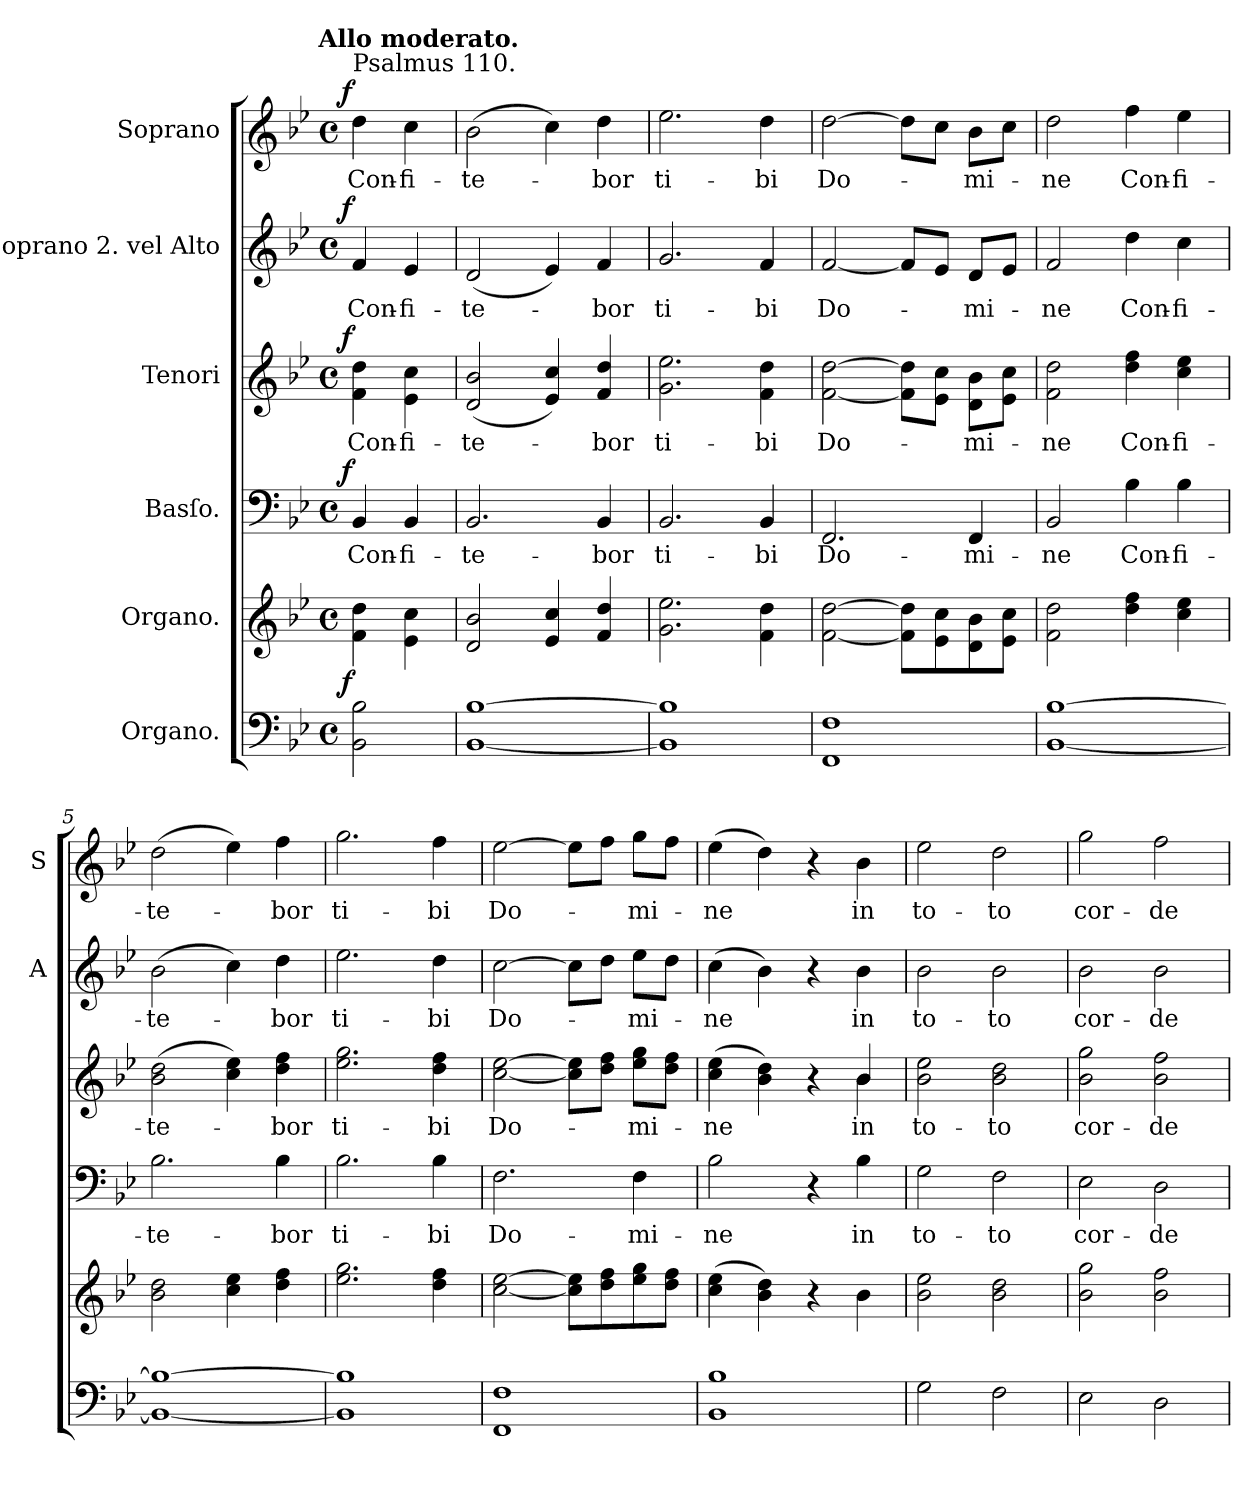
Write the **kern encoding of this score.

**kern	**kern	**dynam	**kern	**text	**dynam	**kern	**text	**dynam	**kern	**text	**dynam	**kern	**text	**dynam
*part6	*part5	*part5	*part4	*part4	*part4	*part3	*part3	*part3	*part2	*part2	*part2	*part1	*part1	*part1
*staff6	*staff5	*staff5	*staff4	*staff4	*staff4	*staff3	*staff3	*staff3	*staff2	*staff2	*staff2	*staff1	*staff1	*staff1
*I"Organo.	*I"Organo.	*	*I"Basſo.	*	*	*I"Tenori	*	*	*I"Soprano 2. vel Alto	*	*	*I"Soprano	*	*
*	*	*	*	*	*	*	*	*	*I'A	*	*	*I'S	*	*
*clefF4	*clefG2	*	*clefF4	*	*	*clefG2	*	*	*clefG2	*	*	*clefG2	*	*
*	*	*	*	*	*	*ITrd8c12	*	*	*	*	*	*	*	*
*k[b-e-]	*k[b-e-]	*	*k[b-e-]	*	*	*k[b-e-]	*	*	*k[b-e-]	*	*	*k[b-e-]	*	*
!!LO:TX:omd:t=Allo moderato.
*M4/4	*M4/4	*	*M4/4	*	*	*M4/4	*	*	*M4/4	*	*	*M4/4	*	*
*met(c)	*met(c)	*	*met(c)	*	*	*met(c)	*	*	*met(c)	*	*	*met(c)	*	*
=	=	=	=	=	=	=	=	=	=	=	=	=	=	=
!	!	!	!	!	!	!	!	!	!	!	!	!LO:TX:a:t=Psalmus 110.	!	!
!	!	!LO:DY:rj	!	!LO:LY:i	!LO:DY:b:rj	!	!	!LO:DY:b:rj	!	!LO:LY:i	!LO:DY:b:rj	!	!	!LO:DY:b:rj
2BB-\ 2B-\	4f\ 4dd\	f	4BB-/	Con-	f	4F\ 4d\	Con-	f	4f/	Con-	f	4dd\	Con-	f
!	!	!	!	!LO:LY:i	!	!	!	!	!	!LO:LY:i	!	!	!	!
.	4e-\ 4cc\	.	4BB-/	-fi-	.	4E-\ 4c\	-fi-	.	4e-/	-fi-	.	4cc\	-fi-	.
=1	=1	=1	=1	=1	=1	=1	=1	=1	=1	=1	=1	=1	=1	=1
!	!	!	!	!LO:LY:i	!	!	!	!	!	!LO:LY:i	!	!	!	!
[1BB- [1B-	2d/ 2b-/	.	2.BB-/	-te-	.	(2D/ 2B-/	-te-	.	(2d/	-te-	.	(2b-\	-te-	.
.	4e-/ 4cc/	.	.	.	.	4E-/ 4c/)	.	.	4e-/)	.	.	4cc\)	.	.
!	!	!	!	!LO:LY:i	!	!	!	!	!	!LO:LY:i	!	!	!	!
.	4f/ 4dd/	.	4BB-/	-bor	.	4F/ 4d/	-bor	.	4f/	-bor	.	4dd\	-bor	.
=2	=2	=2	=2	=2	=2	=2	=2	=2	=2	=2	=2	=2	=2	=2
!	!	!	!	!LO:LY:i	!	!	!	!	!	!LO:LY:i	!	!	!	!
1BB-] 1B-]	2.g\ 2.ee-\	.	2.BB-/	ti-	.	2.G\ 2.e-\	ti-	.	2.g/	ti-	.	2.ee-\	ti-	.
!	!	!	!	!LO:LY:i	!	!	!	!	!	!LO:LY:i	!	!	!	!
.	4f\ 4dd\	.	4BB-/	-bi	.	4F\ 4d\	-bi	.	4f/	-bi	.	4dd\	-bi	.
=3	=3	=3	=3	=3	=3	=3	=3	=3	=3	=3	=3	=3	=3	=3
!	!	!	!	!LO:LY:i	!	!	!	!	!	!LO:LY:i	!	!	!	!
1FF 1F	[2f\ [2dd\	.	2.FF/	Do-	.	[2F\ [2d\	Do-	.	[2f/	Do-	.	[2dd\	Do-	.
.	8f]\ 8dd]\L	.	.	.	.	8F]\ 8d]\L	.	.	8f/L]	.	.	8dd\L]	.	.
.	8e-\ 8cc\	.	.	.	.	8E-\ 8c\J	.	.	8e-/J	.	.	8cc\J	.	.
!	!	!	!	!LO:LY:i	!	!	!	!	!	!LO:LY:i	!	!	!	!
.	8d\ 8b-\	.	4FF/	-mi-	.	8D\ 8B-\L	-mi-	.	8d/L	-mi-	.	8b-\L	-mi-	.
.	8e-\ 8cc\J	.	.	.	.	8E-\ 8c\J	.	.	8e-/J	.	.	8cc\J	.	.
=4	=4	=4	=4	=4	=4	=4	=4	=4	=4	=4	=4	=4	=4	=4
!	!	!	!	!LO:LY:i	!	!	!	!	!	!LO:LY:i	!	!	!	!
[1BB- [1B-	2f\ 2dd\	.	2BB-/	-ne	.	2F\ 2d\	-ne	.	2f/	-ne	.	2dd\	-ne	.
!	!	!	!	!LO:LY:i	!	!	!	!	!	!LO:LY:i	!	!	!	!
.	4dd\ 4ff\	.	4B-\	Con-	.	4d\ 4f\	Con-	.	4dd\	Con-	.	4ff\	Con-	.
!	!	!	!	!LO:LY:i	!	!	!	!	!	!LO:LY:i	!	!	!	!
.	4cc\ 4ee-\	.	4B-\	-fi-	.	4c\ 4e-\	-fi-	.	4cc\	-fi-	.	4ee-\	-fi-	.
=5	=5	=5	=5	=5	=5	=5	=5	=5	=5	=5	=5	=5	=5	=5
!	!	!	!	!LO:LY:i	!	!	!	!	!	!LO:LY:i	!	!	!	!
1BB-_ 1B-_	2b-\ 2dd\	.	2.B-\	-te-	.	(2B-\ 2d\	-te-	.	(2b-\	-te-	.	(2dd\	-te-	.
.	4cc\ 4ee-\	.	.	.	.	4c\ 4e-\)	.	.	4cc\)	.	.	4ee-\)	.	.
!	!	!	!	!LO:LY:i	!	!	!	!	!	!LO:LY:i	!	!	!	!
.	4dd\ 4ff\	.	4B-\	-bor	.	4d\ 4f\	-bor	.	4dd\	-bor	.	4ff\	-bor	.
=6	=6	=6	=6	=6	=6	=6	=6	=6	=6	=6	=6	=6	=6	=6
!	!	!	!	!LO:LY:i	!	!	!	!	!	!LO:LY:i	!	!	!	!
1BB-] 1B-]	2.ee-\ 2.gg\	.	2.B-\	ti-	.	2.e-\ 2.g\	ti-	.	2.ee-\	ti-	.	2.gg\	ti-	.
!	!	!	!	!LO:LY:i	!	!	!	!	!	!LO:LY:i	!	!	!	!
.	4dd\ 4ff\	.	4B-\	-bi	.	4d\ 4f\	-bi	.	4dd\	-bi	.	4ff\	-bi	.
=7	=7	=7	=7	=7	=7	=7	=7	=7	=7	=7	=7	=7	=7	=7
!	!	!	!	!LO:LY:i	!	!	!	!	!	!LO:LY:i	!	!	!	!
1FF 1F	[2cc\ [2ee-\	.	2.F\	Do-	.	[2c\ [2e-\	Do-	.	[2cc\	Do-	.	[2ee-\	Do-	.
.	8cc]\ 8ee-]\L	.	.	.	.	8c]\ 8e-]\L	.	.	8cc\L]	.	.	8ee-\L]	.	.
.	8dd\ 8ff\	.	.	.	.	8d\ 8f\J	.	.	8dd\J	.	.	8ff\J	.	.
!	!	!	!	!LO:LY:i	!	!	!	!	!	!LO:LY:i	!	!	!	!
.	8ee-\ 8gg\	.	4F\	-mi-	.	8e-\ 8g\L	-mi-	.	8ee-\L	-mi-	.	8gg\L	-mi-	.
.	8dd\ 8ff\J	.	.	.	.	8d\ 8f\J	.	.	8dd\J	.	.	8ff\J	.	.
=8	=8	=8	=8	=8	=8	=8	=8	=8	=8	=8	=8	=8	=8	=8
!	!	!	!	!LO:LY:i	!	!	!	!	!	!LO:LY:i	!	!	!	!
*	*	*	*	*	*	*^	*	*	*	*	*	*	*	*
1BB- 1B-	(4cc\ 4ee-\	.	2B-\	-ne	.	(4c\ 4e-\	2ryy	-ne	.	(4cc\	-ne	.	(4ee-\	-ne	.
.	4b-\ 4dd\)	.	.	.	.	4B-\ 4d\)	.	.	.	4b-\)	.	.	4dd\)	.	.
.	4r	.	4r	.	.	4r	4ryy	.	.	4r	.	.	4r	.	.
!	!	!	!	!LO:LY:i	!	!	!	!	!	!	!LO:LY:i	!	!	!	!
.	4b-\	.	4B-\	in	.	4B-/	4B-\	in	.	4b-\	in	.	4b-\	in	.
=9	=9	=9	=9	=9	=9	=9	=9	=9	=9	=9	=9	=9	=9	=9	=9
!	!	!	!	!LO:LY:i	!	!	!	!	!	!	!LO:LY:i	!	!	!	!
*	*	*	*	*	*	*v	*v	*	*	*	*	*	*	*	*
2G\	2b-\ 2ee-\	.	2G\	to-	.	2B-\ 2e-\	to-	.	2b-\	to-	.	2ee-\	to-	.
!	!	!	!	!LO:LY:i	!	!	!	!	!	!LO:LY:i	!	!	!	!
2F\	2b-\ 2dd\	.	2F\	-to	.	2B-\ 2d\	-to	.	2b-\	-to	.	2dd\	-to	.
=10	=10	=10	=10	=10	=10	=10	=10	=10	=10	=10	=10	=10	=10	=10
!	!	!	!	!LO:LY:i	!	!	!	!	!	!LO:LY:i	!	!	!	!
2E-\	2b-\ 2gg\	.	2E-\	cor-	.	2B-\ 2g\	cor-	.	2b-\	cor-	.	2gg\	cor-	.
!	!	!	!	!LO:LY:i	!	!	!	!	!	!LO:LY:i	!	!	!	!
2D\	2b-\ 2ff\	.	2D\	-de	.	2B-\ 2f\	-de	.	2b-\	-de	.	2ff\	-de	.
=	=	=	=	=	=	=	=	=	=	=	=	=	=	=
*-	*-	*-	*-	*-	*-	*-	*-	*-	*-	*-	*-	*-	*-	*-
